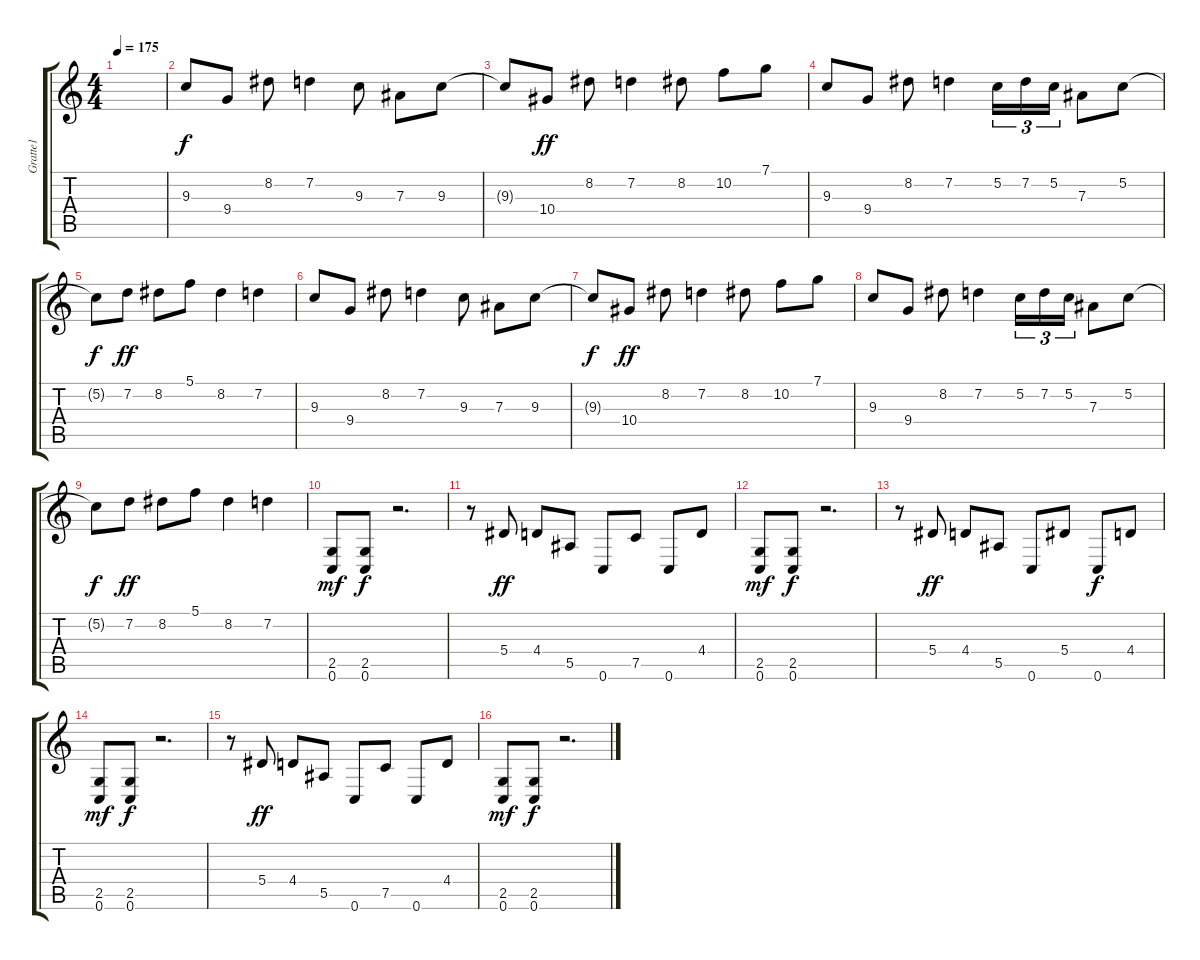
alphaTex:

\track ("Gratte1" "Gratte1") {instrument distortionguitar}
\staff {score tabs}
\tuning (C4 G3 Eb3 Bb2 F2 C2) {hide}
\ts (4 4)
\tempo 175
\clef g2
\ks c
|
9.3.8 9.4.8 8.2.8 7.2.4 9.3.8 7.3.8 9.3.8 |
9.3{t}.8{dy f} 10.4.8{dy ff} 8.2.8 7.2.4 8.2.8 10.2.8 7.1.8 |
9.3.8 9.4.8 8.2.8 7.2.4 5.2.16{tu (3 2)} 7.2.16{tu (3 2)} 5.2.16{tu (3 2)} 7.3.8 5.2.8 |
5.2{t}.8{dy f} 7.2.8{dy ff} 8.2.8 5.1.8 8.2.4 7.2.4 |
9.3.8 9.4.8 8.2.8 7.2.4 9.3.8 7.3.8 9.3.8 |
9.3{t}.8{dy f} 10.4.8{dy ff} 8.2.8 7.2.4 8.2.8 10.2.8 7.1.8 |
9.3.8 9.4.8 8.2.8 7.2.4 5.2.16{tu (3 2)} 7.2.16{tu (3 2)} 5.2.16{tu (3 2)} 7.3.8 5.2.8 |
5.2{t}.8{dy f} 7.2.8{dy ff} 8.2.8 5.1.8 8.2.4 7.2.4 |
(2.5 0.6).8{dy mf} (2.5 0.6).8{dy f} r.2{d} |
r.8 5.4.8{dy ff} 4.4.8 5.5.8 0.6.8 7.5.8 0.6.8 4.4.8 |
(2.5 0.6).8{dy mf} (2.5 0.6).8{dy f} r.2{d} |
r.8 5.4.8{dy ff} 4.4.8 5.5.8 0.6.8 5.4.8 0.6.8{dy f} 4.4.8 |
(2.5 0.6).8{dy mf} (2.5 0.6).8{dy f} r.2{d} |
r.8 5.4.8{dy ff} 4.4.8 5.5.8 0.6.8 7.5.8 0.6.8 4.4.8 |
(2.5 0.6).8{dy mf} (2.5 0.6).8{dy f} r.2{d}
